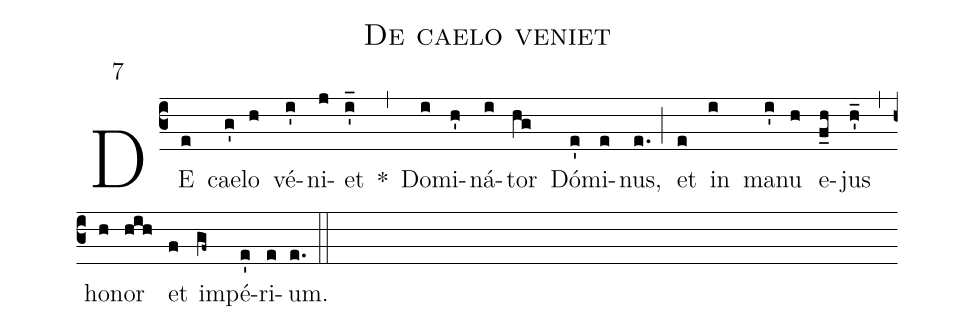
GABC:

name:De caelo veniet;
mode:7;
annotation:7;
office-part:Antiphonae;
%%
(c3) DE(e) cae(g')lo(h) vé(i')ni(j)et(i'_) *(,) Do(i)mi(h')ná(i)tor(hg) Dó(e')mi(e)nus,(e.) (;) et(e) in(i) ma(i')nu(h) e(f_h)jus(h'_) (,) ho(h)nor(hih) et(f) im(gf~)pé(e')ri(e)um.(e.) (::)
